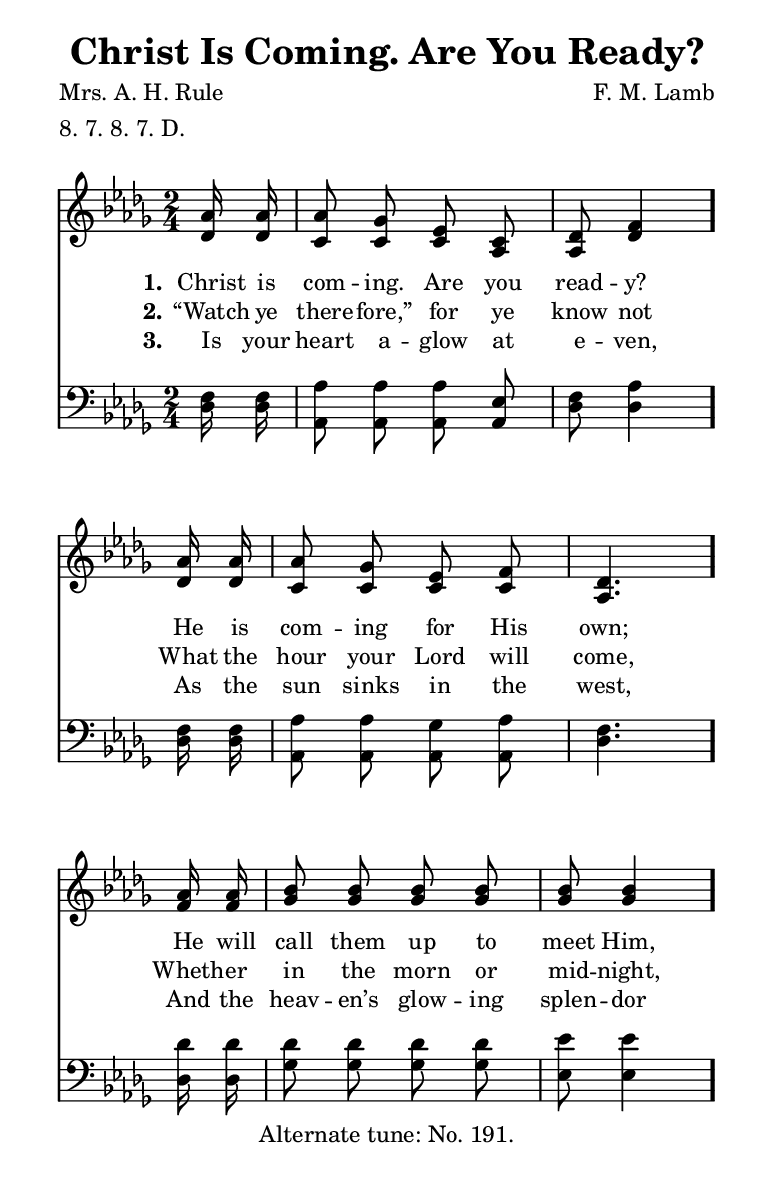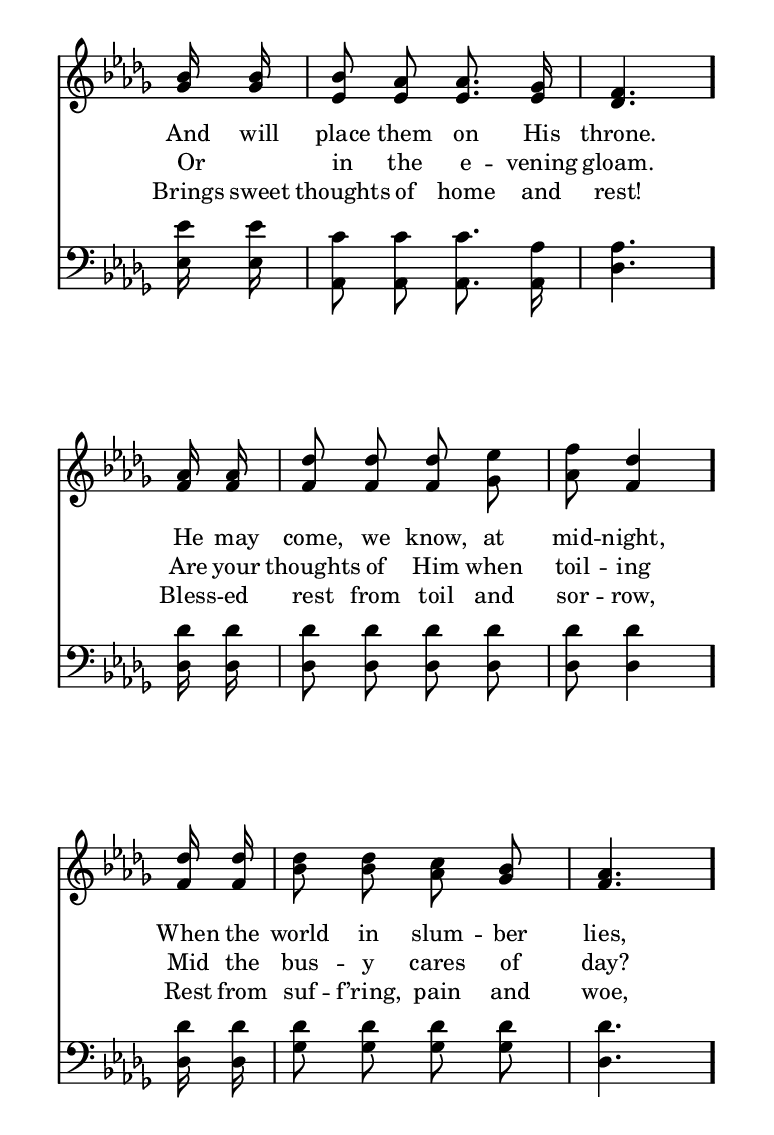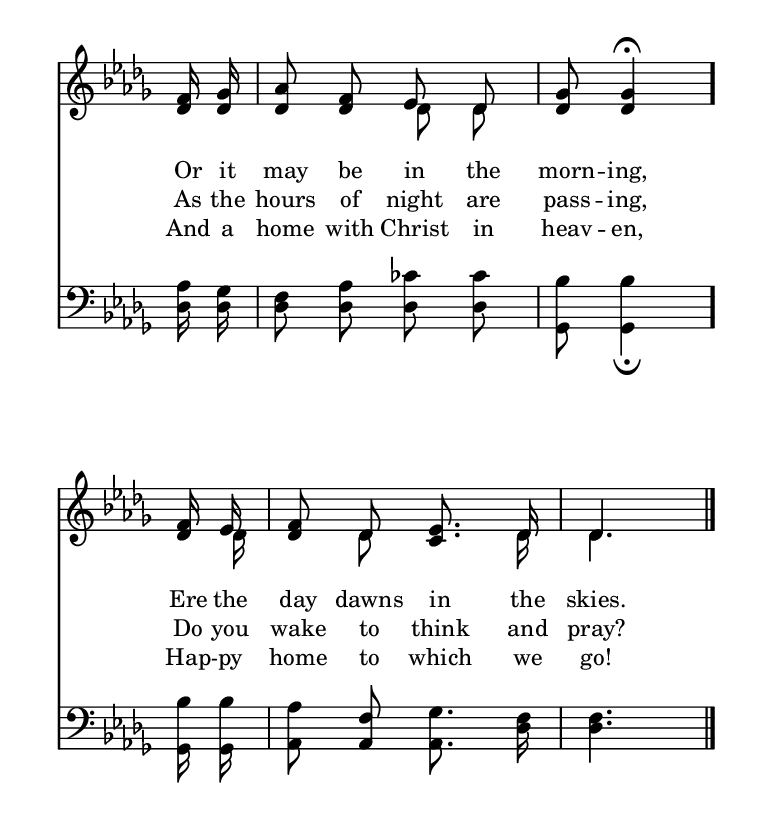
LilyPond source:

\include "common/global.ily"
\paper {
  \include "common/paper.ily"
  oddFooterMarkup = \markup { \fill-line { \on-the-fly \first-page "Alternate tune: No. 191." } }
}

\header{
  %gospel
  hymnnumber = "67"
  title = "Christ Is Coming. Are You Ready?"
  tunename = ""
  meter = "8. 7. 8. 7. D."
  poet = "Mrs. A. H. Rule"
  composer = "F. M. Lamb"
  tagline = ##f
}

% for fermata in MIDI
ta = { \tempo 8=110 }
tb = { \tempo 8=55  }

patternAA = { \ta c16 c16 | c8 c8 c8 c8 | c8 c4 }
patternAB = { \ta c16 c16 | c8 c8 c8 c8 | c8 \tb c4 \ta }

patternBA = { \ta c16 c16 | c8 c8 c8 c8 | c4. }
patternBB = { \ta c16 c16 | c8 c8 c8. c16 | c4. }

global = {
  \include "common/overrides.ily"
  \override Staff.TimeSignature.style = #'numbered
  \time 2/4
  \override Score.MetronomeMark.transparent = ##t % hide all fermata changes too
  \ta
  \key des \major
  \partial 8
  \autoBeamOff
}

notesSoprano = {
\global
\relative c'' {

  \changePitch \patternAA { aes aes | aes ges ees c | des f }
  \changePitch \patternBA { aes aes | aes ges ees f | des }
  \changePitch \patternAA { aes' aes | bes bes bes bes | bes bes }
  \changePitch \patternBB { bes bes | bes aes aes ges | f }

  \changePitch \patternAA { aes aes | des des des ees | f des }
  \changePitch \patternBA { des des | des des c bes | aes }
  \changePitch \patternAB { f ges | aes f ees des | ges ges \fermata }
  \changePitch \patternBB { f ees | f des ees des | des }

  \bar "|."

}
}

notesAlto = {
\global
\relative e' {

  \changePitch \patternAA { des des | c c c aes | aes des }
  \changePitch \patternBA { des des | c c c c | aes }
  \changePitch \patternAA { f' f | ges ges ges ges | ges ges }
  \changePitch \patternBB { ges ges | ees ees ees ees | des }

  \changePitch \patternAA { f f | f f f ges | aes f }
  \changePitch \patternBA { f f | bes bes aes ges | f }
  \changePitch \patternAA { des des | des des des des | des des }
  \changePitch \patternBB { des des | des des c des | des }

}
}

notesTenor = {
\global
\relative a {

  \changePitch \patternAA { f f | aes aes aes ees | f aes }
  \changePitch \patternBA { f f | aes aes ges aes | f }
  \changePitch \patternAA { des' des | des des des des | ees ees }
  \changePitch \patternBB { ees ees | c c c aes | aes }

  \changePitch \patternAA { des des | des des des des | des des }
  \changePitch \patternBA { des des | des des des des | des }
  \changePitch \patternAA { aes ges | f aes ces ces | bes bes }
  \changePitch \patternBB { bes bes | aes f ges f | f }

}
}

notesBass = {
\global
\relative f {

  \changePitch \patternAA { des des | aes aes aes aes | des des }
  \changePitch \patternBA { des des | aes aes aes aes | des }
  \changePitch \patternAA { des des | ges ges ges ges | ees ees }
  \changePitch \patternBB { ees ees | aes, aes aes aes | des }

  \changePitch \patternAA { des des | des des des des | des des }
  \changePitch \patternBA { des des | ges ges ges ges | des }
  \changePitch \patternAA { des des | des des des des | ges, ges_\fermata }
  \changePitch \patternBB { ges ges | aes aes aes des | des }

}
}

wordsA = \lyricmode {
\set stanza = "1."

Christ is com -- ing. Are you read -- y? \bar "."
He is com -- ing for His own; \bar "." \eogbreak
He will call them up to meet Him, \bar "."
And will place them on His throne. \bar "." \eogbreak
He may come, we know, at mid -- night, \bar "."
When the world in slum -- ber lies, \bar "." \eogbreak
Or it may be in the morn -- ing, \bar "."
Ere the day dawns in the skies. \bar "." \eogbreak

}

wordsB = \lyricmode {
\set stanza = "2."

“Watch ye there -- fore,” for ye know not
What the hour your Lord will come,
Wheth -- er in the morn or mid -- night,
Or _ in the e -- vening gloam.
Are your thoughts of Him when toil -- ing
Mid the bus -- y cares of day?
As the hours of night are pass -- ing,
Do you wake to think and pray?

}

wordsC = \lyricmode {
\set stanza = "3."

Is your heart a -- glow at e -- ven,
As the sun sinks in the west,
And the heav -- en’s glow -- ing splen -- dor
Brings sweet thoughts of home and rest!
Bless -- ed rest from toil and sor -- row,
Rest from suf -- f’ring, pain and woe,
And a home with Christ in heav -- en,
Hap -- py home to which we go!

}

\score {
  \context ChoirStaff <<
    \context Staff = upper <<
      \set Staff.autoBeaming = ##f
      \set ChoirStaff.systemStartDelimiter = #'SystemStartBar
      \set ChoirStaff.printPartCombineTexts = ##f
      \partcombine #'(2 . 9) \notesSoprano \notesAlto
      \context NullVoice = sopranos { \voiceOne << \notesSoprano >> }
      \context Lyrics = one   \lyricsto sopranos \wordsA
      \context Lyrics = two   \lyricsto sopranos \wordsB
      \context Lyrics = three \lyricsto sopranos \wordsC
    >>
    \context Staff = men <<
      \set Staff.autoBeaming = ##f
      \clef bass
      \set ChoirStaff.printPartCombineTexts = ##f
      \partcombine #'(2 . 9) \notesTenor \notesBass
    >>
  >>
  \layout {
    \include "common/layout.ily"
  }
  \midi{
    \include "common/midi.ily"
  }
}

\version "2.19.49"  % necessary for upgrading to future LilyPond versions.

% vi:set et ts=2 sw=2 ai nocindent syntax=lilypond:
